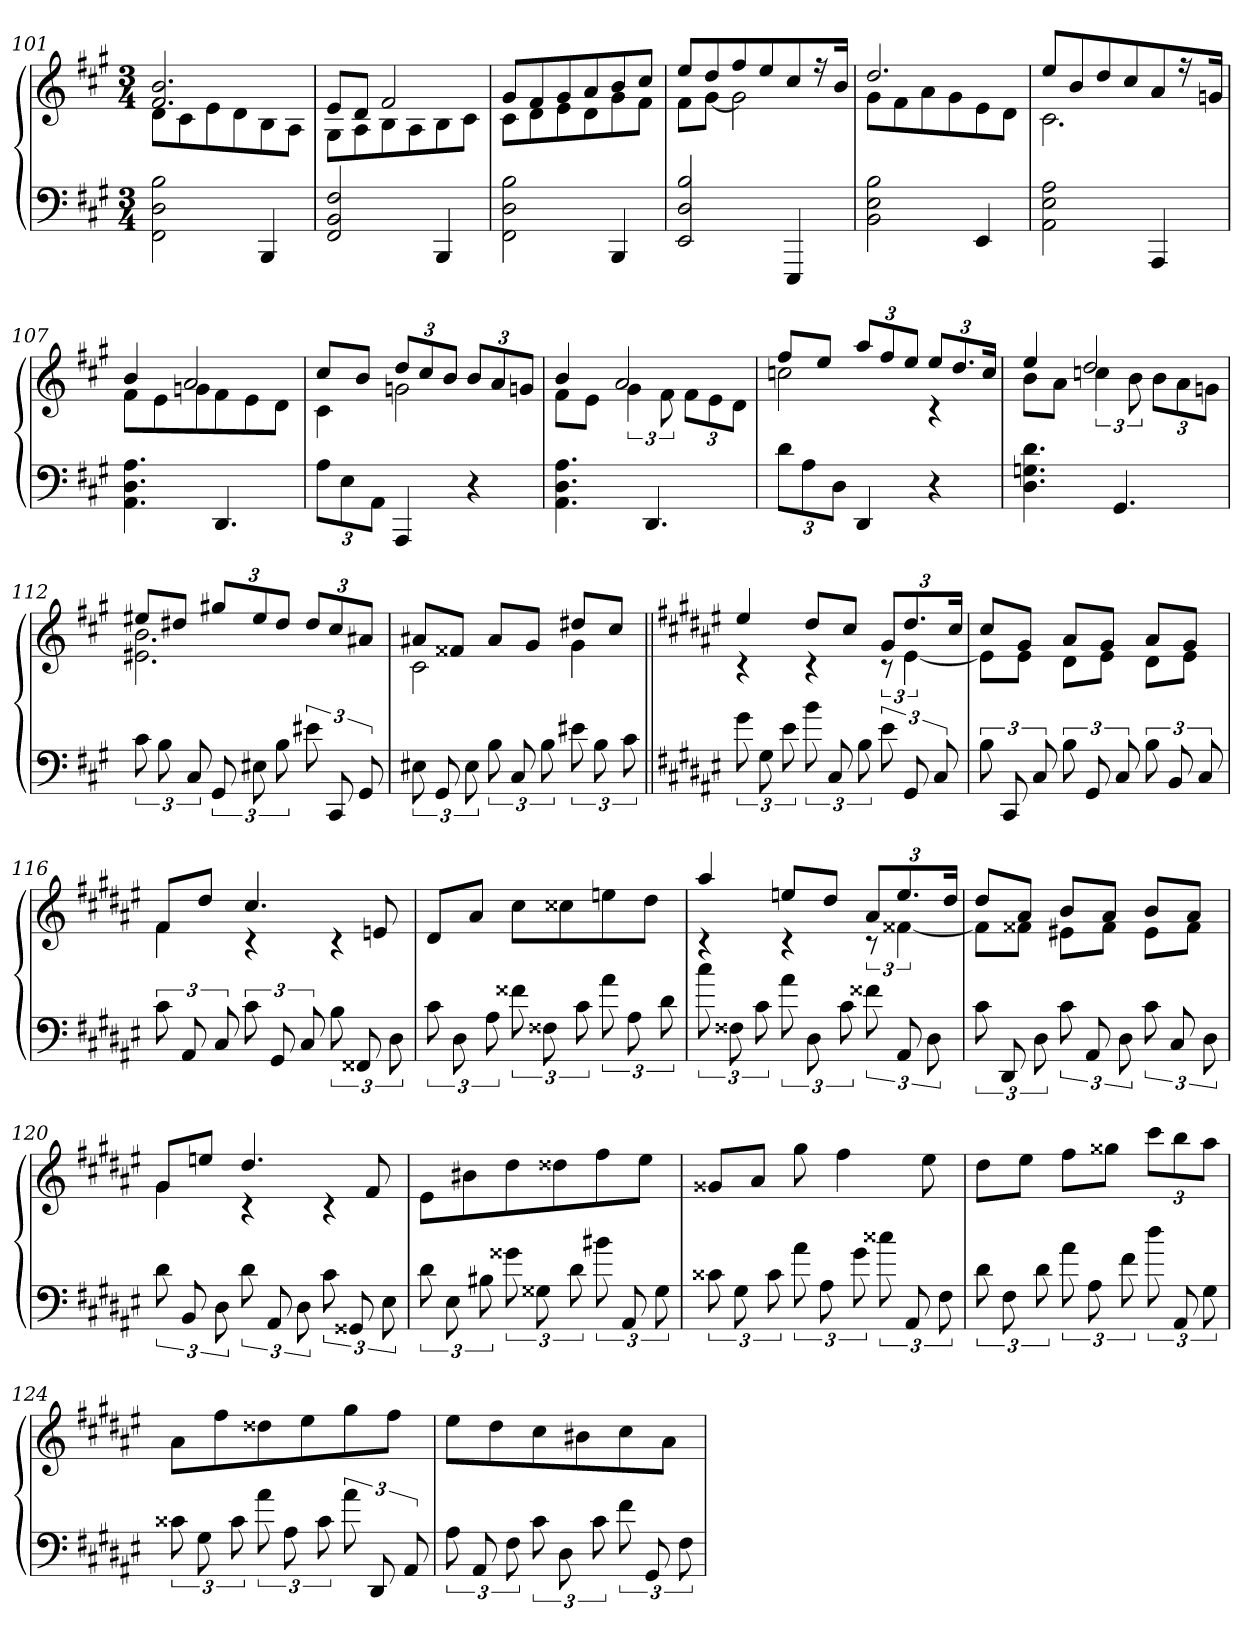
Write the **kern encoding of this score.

**kern	**kern
*part1	*part1
*staff2	*staff1
*clefF4	*clefG2
*k[f#c#g#]	*k[f#c#g#]
*M3/4	*M3/4
=101	=101
*	*^
2FF# 2D 2B	2.f# 2.b	8dL
.	.	8c#
.	.	8e
.	.	8d
4BBB	.	8B
.	.	8AJ
=102	=102	=102
2FF# 2BB 2F#	8eL	8G#L
.	8dJ	8A
.	2f#	8B
.	.	8A
4BBB	.	8B
.	.	8c#J
=103	=103	=103
2FF# 2D 2B	8g#L	8c#L
.	8f#	8d
.	8g#	8e
.	8a	8d
4BBB	8b	8g#
.	8cc#J	8f#J
=104	=104	=104
2EE 2D 2B	8eeL	8f#L
.	8dd	[8g#J
.	8ff#	2g#]
.	8ee	.
4EEE	8cc#	.
.	16r	.
.	16bJk	.
=105	=105	=105
2BB 2E 2B	2.dd	8g#L
.	.	8f#
.	.	8a
.	.	8g#
4EE	.	8e
.	.	8dJ
=106	=106	=106
2AA 2E 2A	8eeL	2.c#
.	8b	.
.	8dd	.
.	8cc#	.
4AAA	8a	.
.	16r	.
.	16gnJk	.
=107	=107	=107
4.AA 4.D 4.A	4b	8f#L
.	.	8e
.	2a	8gn
4.DD	.	8f#
.	.	8e
.	.	8dJ
=108	=108	=108
12AL	8cc#L	4c#
12E	.	.
.	8bJ	.
12AAJ	.	.
4AAA	12ddL	2gn
.	12cc#	.
.	12bJ	.
4r	12bL	.
.	12a	.
.	12gnJ	.
=109	=109	=109
4.AA 4.D 4.A	4b	8f#L
.	.	8eJ
.	2a	6g#
4.DD	.	.
.	.	12f#
.	.	12f#L
.	.	12e
.	.	12dJ
=110	=110	=110
12dL	8ff#L	2ccn
12A	.	.
.	8eeJ	.
12DJ	.	.
4DD	12aaL	.
.	12ff#	.
.	12eeJ	.
4r	12eeL	4rc
.	12.dd	.
.	24ccJk	.
=111	=111	=111
4.D 4.Gn 4.d	4ee	8bL
.	.	8aJ
.	2dd	6ccn
4.GG#	.	.
.	.	12b
.	.	12bL
.	.	12a
.	.	12gnJ
=112	=112	=112
12c#	8ee#XL	2.e#X 2.b
12B	.	.
.	8dd#XJ	.
12C#	.	.
12GG#	12gg#XL	.
12E#X	12ee#	.
12B	12dd#J	.
12e#X	12dd#L	.
12CC#	12cc#	.
12GG#	12a#XJ	.
=113	=113	=113
12E#X	8a#XL	2c#
12GG#	.	.
.	8f##XJ	.
12E#	.	.
12B	8a#L	.
12C#	.	.
.	8g#J	.
12B	.	.
12e#X	8dd#XL	4g#
12B	.	.
.	8cc#J	.
12c#	.	.
=114||	=114||	=114||
*k[f#c#g#d#a#e#]	*k[f#c#g#d#a#e#]	*
12g#	4ee#	4rc
12G#	.	.
12e#	.	.
12b	8dd#L	4rc
12C#	.	.
.	8cc#J	.
12B	.	.
12e#	12g#L	12rc
12GG#	12.dd#	[6e#
12C#	.	.
.	24cc#Jk	.
=115	=115	=115
12B	8cc#L	8e#L]
12CC#	.	.
.	8g#J	8e#J
12C#	.	.
12B	8a#L	8d#L
12GG#	.	.
.	8g#J	8e#J
12C#	.	.
12B	8a#L	8d#L
12BB	.	.
.	8g#J	8e#J
12C#	.	.
=116	=116	=116
12c#	8f#L	4f#
12AA#	.	.
.	8dd#J	.
12C#	.	.
12c#	4.cc#	4rc
12GG#	.	.
12C#	.	.
12B	.	4rc
12FF##X	.	.
.	8en	.
12D#	.	.
*	*v	*v
=117	=117
12c#	8d#L
12D#	.
.	8a#J
12A#	.
12f##X	8cc#L
12F##X	.
.	8cc##X
12c#	.
12a#	8een
12A#	.
.	8dd#J
12d#	.
=118	=118
*	*^
12cc#	4aa#	4rc
12F##X	.	.
12c#	.	.
12a#	8eenL	4rc
12D#	.	.
.	8dd#J	.
12c#	.	.
12f##X	12a#L	12rc
12AA#	12.ee	[6f##X
12D#	.	.
.	24dd#Jk	.
=119	=119	=119
12c#	8dd#L	8f##L]
12DD#	.	.
.	8a#J	8f##XJ
12D#	.	.
12c#	8bL	8e#XL
12AA#	.	.
.	8a#J	8f##J
12D#	.	.
12c#	8bL	8e#L
12C#	.	.
.	8a#J	8f##J
12D#	.	.
=120	=120	=120
12d#	8g#L	4g#
12BB	.	.
.	8eenJ	.
12D#	.	.
12d#	4.dd#	4rc
12AA#	.	.
12D#	.	.
12c#	.	4rc
12GG##X	.	.
.	8f#	.
12E#	.	.
*	*v	*v
=121	=121
12d#	8e#L
12E#	.
.	8b#X
12B#X	.
12g##X	8dd#
12G##X	.
.	8dd##X
12d#	.
12b#X	8ff#
12AA#	.
.	8ee#J
12G##	.
=122	=122
12c##X	8g##XL
12G#	.
.	8a#J
12c##	.
12a#	8gg#
12A#	.
.	4ff#
12g#	.
12cc##X	.
12AA#	.
.	8ee#
12F#	.
=123	=123
12d#	8dd#L
12F#	.
.	8ee#J
12d#	.
12a#	8ff#L
12A#	.
.	8gg##XJ
12f#	.
12dd#	12ccc#L
12AA#	12bb
12G#	12aa#J
=124	=124
12c##X	8a#L
12G#	.
.	8ff#
12c##	.
12a#	8dd##X
12A#	.
.	8ee#
12c##	.
12a#	8gg#
12DD#	.
.	8ff#J
12AA#	.
=125	=125
12A#	8ee#L
12AA#	.
.	8dd#
12F#	.
12c#	8cc#
12D#	.
.	8b#X
12c#	.
12f#	8cc#
12GG#	.
.	8a#J
12F#	.
=	=
*-	*-
